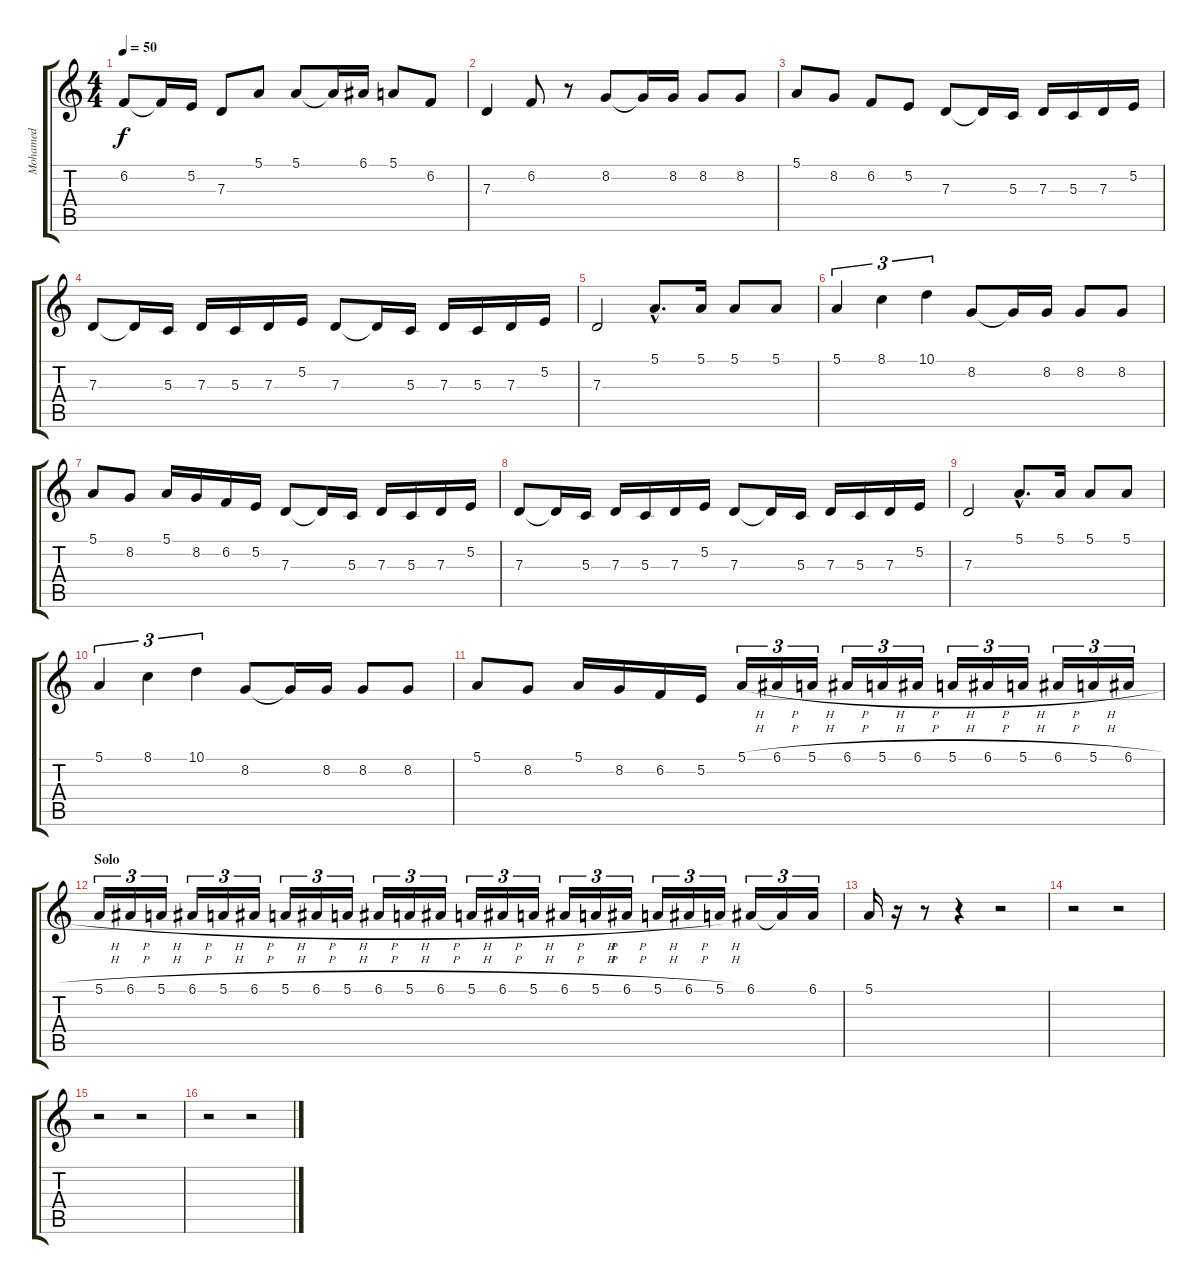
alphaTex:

\track ("Mohamed" "Mohamed") {instrument violin}
\staff {score tabs}
\tuning (E4 B3 G3 D3 A2 E2) {hide}
\ts (4 4)
\tempo 50
\clef g2
\ks c
6.2.8{dy f} 6.2{t}.16 5.2.16 7.3.8 5.1.8 5.1.8 5.1{t}.16 6.1.16 5.1.8 6.2.8 |
7.3.4 6.2.8 r.8 8.2.8 8.2{t}.16 8.2.16 8.2.8 8.2.8 |
5.1.8 8.2.8 6.2.8 5.2.8 7.3.8 7.3{t}.16 5.3.16 7.3.16 5.3.16 7.3.16 5.2.16 |
7.3.8 7.3{t}.16 5.3.16 7.3.16 5.3.16 7.3.16 5.2.16 7.3.8 7.3{t}.16 5.3.16 7.3.16 5.3.16 7.3.16 5.2.16 |
7.3.2 5.1{hac}.8{d} 5.1.16 5.1.8 5.1.8 |
5.1.4{tu (3 2)} 8.1.4{tu (3 2)} 10.1.4{tu (3 2)} 8.2.8 8.2{t}.16 8.2.16 8.2.8 8.2.8 |
5.1.8 8.2.8 5.1.16 8.2.16 6.2.16 5.2.16 7.3.8 7.3{t}.16 5.3.16 7.3.16 5.3.16 7.3.16 5.2.16 |
7.3.8 7.3{t}.16 5.3.16 7.3.16 5.3.16 7.3.16 5.2.16 7.3.8 7.3{t}.16 5.3.16 7.3.16 5.3.16 7.3.16 5.2.16 |
7.3.2 5.1{hac}.8{d} 5.1.16 5.1.8 5.1.8 |
5.1.4{tu (3 2)} 8.1.4{tu (3 2)} 10.1.4{tu (3 2)} 8.2.8 8.2{t}.16 8.2.16 8.2.8 8.2.8 |
5.1.8 8.2.8 5.1.16 8.2.16 6.2.16 5.2.16 5.1{h}.16{tu (3 2)} 6.1{h}.16{tu (3 2)} 5.1{h}.16{tu (3 2)} 6.1{h}.16{tu (3 2)} 5.1{h}.16{tu (3 2)} 6.1{h}.16{tu (3 2)} 5.1{h}.16{tu (3 2)} 6.1{h}.16{tu (3 2)} 5.1{h}.16{tu (3 2)} 6.1{h}.16{tu (3 2)} 5.1{h}.16{tu (3 2)} 6.1{h}.16{tu (3 2)} |
\section ("" "Solo")
5.1{h}.16{tu (3 2)} 6.1{h}.16{tu (3 2)} 5.1{h}.16{tu (3 2)} 6.1{h}.16{tu (3 2)} 5.1{h}.16{tu (3 2)} 6.1{h}.16{tu (3 2)} 5.1{h}.16{tu (3 2)} 6.1{h}.16{tu (3 2)} 5.1{h}.16{tu (3 2)} 6.1{h}.16{tu (3 2)} 5.1{h}.16{tu (3 2)} 6.1{h}.16{tu (3 2)} 5.1{h}.16{tu (3 2)} 6.1{h}.16{tu (3 2)} 5.1{h}.16{tu (3 2)} 6.1{h}.16{tu (3 2)} 5.1{h}.16{tu (3 2)} 6.1{h}.16{tu (3 2)} 5.1{h}.16{tu (3 2)} 6.1{h}.16{tu (3 2)} 5.1{h}.16{tu (3 2)} 6.1.16{tu (3 2)} 6.1{t}.16{tu (3 2)} 6.1.16{tu (3 2)} |
5.1.16 r.16 r.8 r.4 r.2 |
r.2 r.2 |
r.2 r.2 |
r.2 r.2
